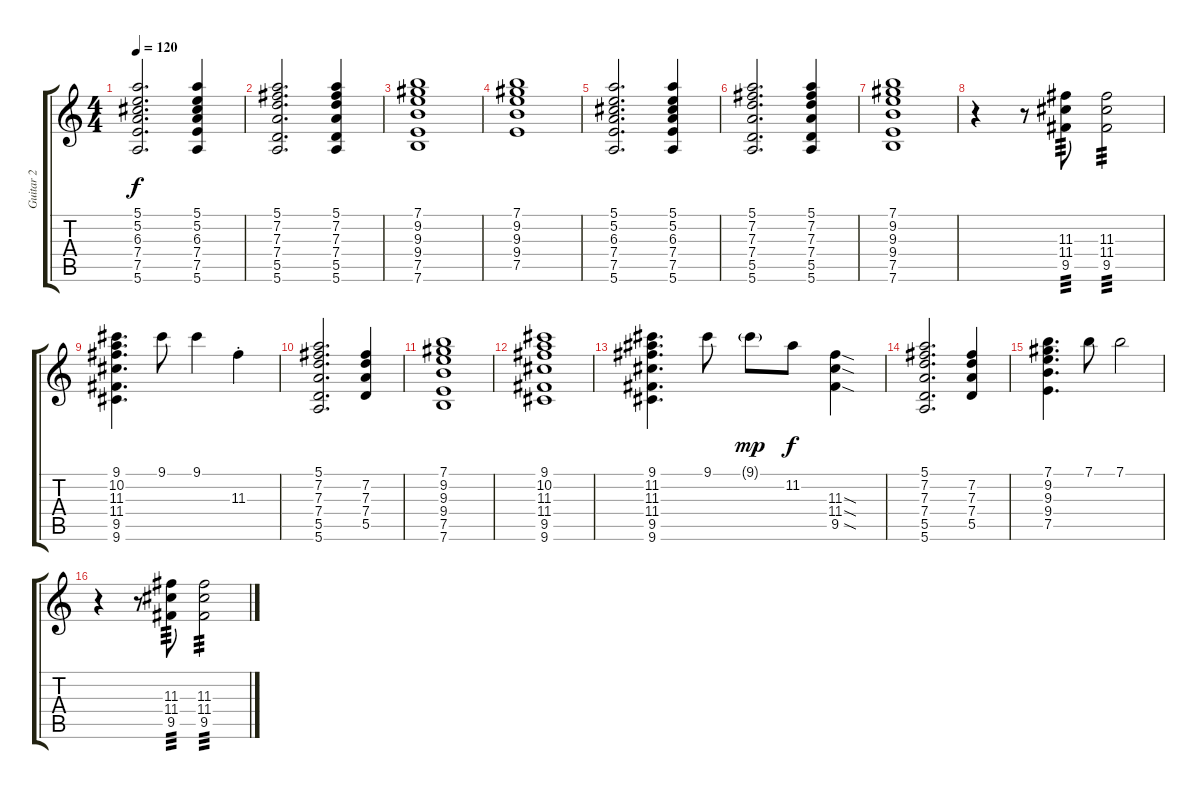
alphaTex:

\track ("Guitar 2" "Guitar 2") {instrument electricguitarclean}
\staff {score tabs}
\tuning (E4 B3 G3 D3 A2 E2) {hide}
\ts (4 4)
\tempo 120
\clef g2
\ks c
(5.1 5.2 6.3 7.4 7.5 5.6).2{d dy f} (5.1 5.2 6.3 7.4 7.5 5.6).4 |
(5.1 7.2 7.3 7.4 5.5 5.6).2{d} (5.1 7.2 7.3 7.4 5.5 5.6).4 |
(7.1 9.2 9.3 9.4 7.5 7.6).1 |
(7.1 9.2 9.3 9.4 7.5).1 |
(5.1 5.2 6.3 7.4 7.5 5.6).2{d} (5.1 5.2 6.3 7.4 7.5 5.6).4 |
(5.1 7.2 7.3 7.4 5.5 5.6).2{d} (5.1 7.2 7.3 7.4 5.5 5.6).4 |
(7.1 9.2 9.3 9.4 7.5 7.6).1 |
r.4{volume 8 instrument overdrivenguitar} r.8 (11.3 11.4 9.5).8{tp 3} (11.3 11.4 9.5).2{tp 3} |
(9.1 10.2 11.3 11.4 9.5 9.6).4{d instrument electricguitarclean} 9.1.8 9.1.4 11.3{st}.4 |
(5.1 7.2 7.3 7.4 5.5 5.6).2{d} (7.2 7.3 7.4 5.5).4 |
(7.1 9.2 9.3 9.4 7.5 7.6).1 |
(9.1 10.2 11.3 11.4 9.5 9.6).1 |
(9.1 11.2 11.3 11.4 9.5 9.6).4{d} 9.1.8 9.1{g}.8{dy mp} 11.2.8{dy f} (11.3{sod} 11.4{sod} 9.5{sod}).4 |
(5.1 7.2 7.3 7.4 5.5 5.6).2{d} (7.2 7.3 7.4 5.5).4 |
(7.1 9.2 9.3 9.4 7.5).4{d} 7.1.8 7.1.2 |
r.4{volume 8 instrument overdrivenguitar} r.8 (11.3 11.4 9.5).8{tp 3} (11.3 11.4 9.5).2{tp 3}
